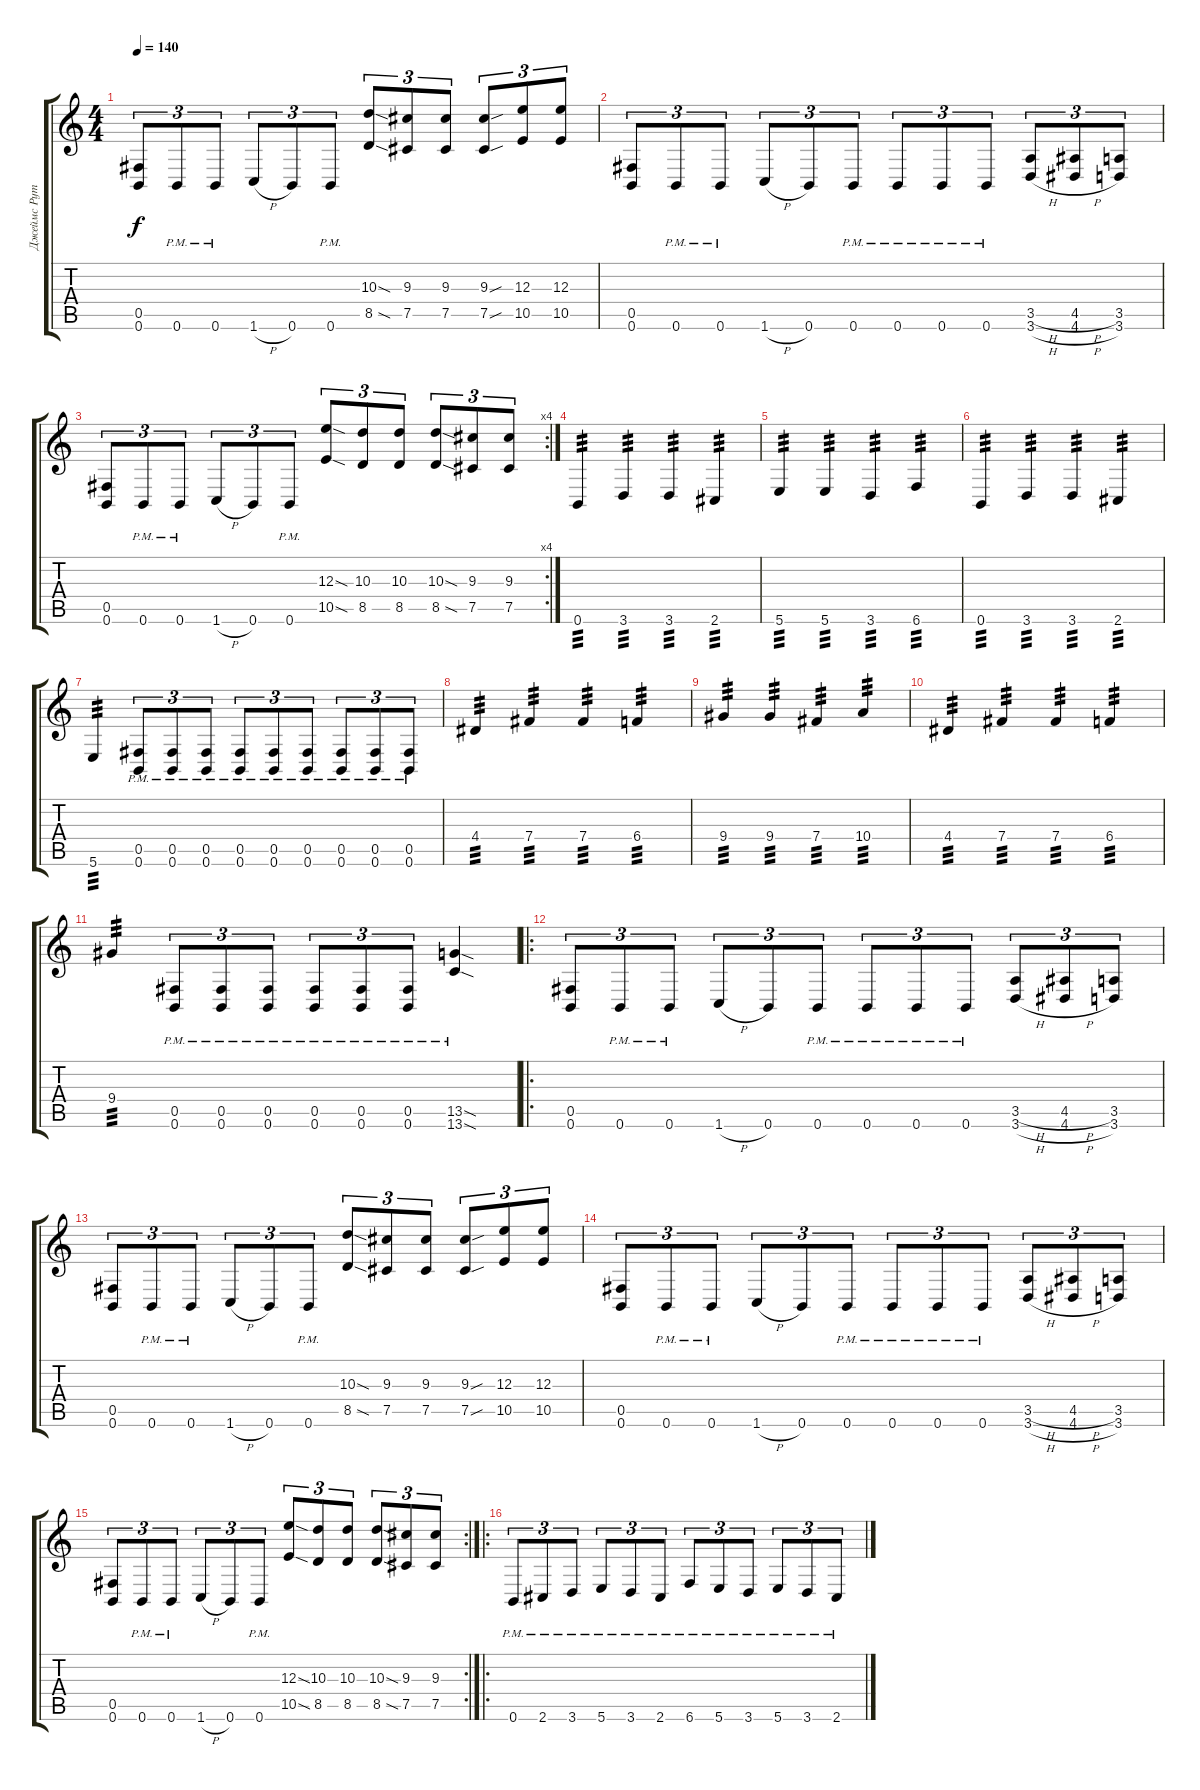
\track ("Джеймс Рут #4" "Джеймс Рут") {instrument distortionguitar}
\staff {score tabs}
\tuning (Db4 Ab3 E3 B2 Gb2 B1) {hide}
\ts (4 4)
\tempo 140
\clef g2
\ks c
(0.5 0.6).8{tu (3 2) dy f} 0.6{pm}.8{tu (3 2)} 0.6{pm}.8{tu (3 2)} 1.6{h}.8{tu (3 2)} 0.6.8{tu (3 2)} 0.6{pm}.8{tu (3 2)} (10.3{sod} 8.5{sod}).8{tu (3 2)} (9.3 7.5).8{tu (3 2)} (9.3 7.5).8{tu (3 2)} (9.3{sou} 7.5{sou}).8{tu (3 2)} (12.3 10.5).8{tu (3 2)} (12.3 10.5).8{tu (3 2)} |
(0.5 0.6).8{tu (3 2)} 0.6{pm}.8{tu (3 2)} 0.6{pm}.8{tu (3 2)} 1.6{h}.8{tu (3 2)} 0.6.8{tu (3 2)} 0.6{pm}.8{tu (3 2)} 0.6{pm}.8{tu (3 2)} 0.6{pm}.8{tu (3 2)} 0.6{pm}.8{tu (3 2)} (3.5{h} 3.6{h}).8{tu (3 2)} (4.5{h} 4.6{h}).8{tu (3 2)} (3.5 3.6).8{tu (3 2)} |
\rc 4
(0.5 0.6).8{tu (3 2)} 0.6{pm}.8{tu (3 2)} 0.6{pm}.8{tu (3 2)} 1.6{h}.8{tu (3 2)} 0.6.8{tu (3 2)} 0.6{pm}.8{tu (3 2)} (12.3{sod} 10.5{sod}).8{tu (3 2)} (10.3 8.5).8{tu (3 2)} (10.3 8.5).8{tu (3 2)} (10.3{sod} 8.5{sod}).8{tu (3 2)} (9.3 7.5).8{tu (3 2)} (9.3 7.5).8{tu (3 2)} |
0.6.4{tp 3} 3.6.4{tp 3} 3.6.4{tp 3} 2.6.4{tp 3} |
5.6.4{tp 3} 5.6.4{tp 3} 3.6.4{tp 3} 6.6.4{tp 3} |
0.6.4{tp 3} 3.6.4{tp 3} 3.6.4{tp 3} 2.6.4{tp 3} |
5.6.4{tp 3} (0.5{pm} 0.6{pm}).8{tu (3 2)} (0.5{pm} 0.6{pm}).8{tu (3 2)} (0.5{pm} 0.6{pm}).8{tu (3 2)} (0.5{pm} 0.6{pm}).8{tu (3 2)} (0.5{pm} 0.6{pm}).8{tu (3 2)} (0.5{pm} 0.6{pm}).8{tu (3 2)} (0.5{pm} 0.6{pm}).8{tu (3 2)} (0.5{pm} 0.6{pm}).8{tu (3 2)} (0.5{pm} 0.6{pm}).8{tu (3 2)} |
4.4.4{tp 3} 7.4.4{tp 3} 7.4.4{tp 3} 6.4.4{tp 3} |
9.4.4{tp 3} 9.4.4{tp 3} 7.4.4{tp 3} 10.4.4{tp 3} |
4.4.4{tp 3} 7.4.4{tp 3} 7.4.4{tp 3} 6.4.4{tp 3} |
9.4.4{tp 3} (0.5{pm} 0.6{pm}).8{tu (3 2)} (0.5{pm} 0.6{pm}).8{tu (3 2)} (0.5{pm} 0.6{pm}).8{tu (3 2)} (0.5{pm} 0.6{pm}).8{tu (3 2)} (0.5{pm} 0.6{pm}).8{tu (3 2)} (0.5{pm} 0.6{pm}).8{tu (3 2)} (13.5{sod} 13.6{sod pm}).4 |
\ro
(0.5 0.6).8{tu (3 2)} 0.6{pm}.8{tu (3 2)} 0.6{pm}.8{tu (3 2)} 1.6{h}.8{tu (3 2)} 0.6.8{tu (3 2)} 0.6{pm}.8{tu (3 2)} 0.6{pm}.8{tu (3 2)} 0.6{pm}.8{tu (3 2)} 0.6{pm}.8{tu (3 2)} (3.5{h} 3.6{h}).8{tu (3 2)} (4.5{h} 4.6{h}).8{tu (3 2)} (3.5 3.6).8{tu (3 2)} |
(0.5 0.6).8{tu (3 2)} 0.6{pm}.8{tu (3 2)} 0.6{pm}.8{tu (3 2)} 1.6{h}.8{tu (3 2)} 0.6.8{tu (3 2)} 0.6{pm}.8{tu (3 2)} (10.3{sod} 8.5{sod}).8{tu (3 2)} (9.3 7.5).8{tu (3 2)} (9.3 7.5).8{tu (3 2)} (9.3{sou} 7.5{sou}).8{tu (3 2)} (12.3 10.5).8{tu (3 2)} (12.3 10.5).8{tu (3 2)} |
(0.5 0.6).8{tu (3 2)} 0.6{pm}.8{tu (3 2)} 0.6{pm}.8{tu (3 2)} 1.6{h}.8{tu (3 2)} 0.6.8{tu (3 2)} 0.6{pm}.8{tu (3 2)} 0.6{pm}.8{tu (3 2)} 0.6{pm}.8{tu (3 2)} 0.6{pm}.8{tu (3 2)} (3.5{h} 3.6{h}).8{tu (3 2)} (4.5{h} 4.6{h}).8{tu (3 2)} (3.5 3.6).8{tu (3 2)} |
\rc 2
(0.5 0.6).8{tu (3 2)} 0.6{pm}.8{tu (3 2)} 0.6{pm}.8{tu (3 2)} 1.6{h}.8{tu (3 2)} 0.6.8{tu (3 2)} 0.6{pm}.8{tu (3 2)} (12.3{sod} 10.5{sod}).8{tu (3 2)} (10.3 8.5).8{tu (3 2)} (10.3 8.5).8{tu (3 2)} (10.3{sod} 8.5{sod}).8{tu (3 2)} (9.3 7.5).8{tu (3 2)} (9.3 7.5).8{tu (3 2)} |
\ro
0.6{pm}.8{tu (3 2)} 2.6{pm}.8{tu (3 2)} 3.6{pm}.8{tu (3 2)} 5.6{pm}.8{tu (3 2)} 3.6{pm}.8{tu (3 2)} 2.6{pm}.8{tu (3 2)} 6.6{pm}.8{tu (3 2)} 5.6{pm}.8{tu (3 2)} 3.6{pm}.8{tu (3 2)} 5.6{pm}.8{tu (3 2)} 3.6{pm}.8{tu (3 2)} 2.6{pm}.8{tu (3 2)}
